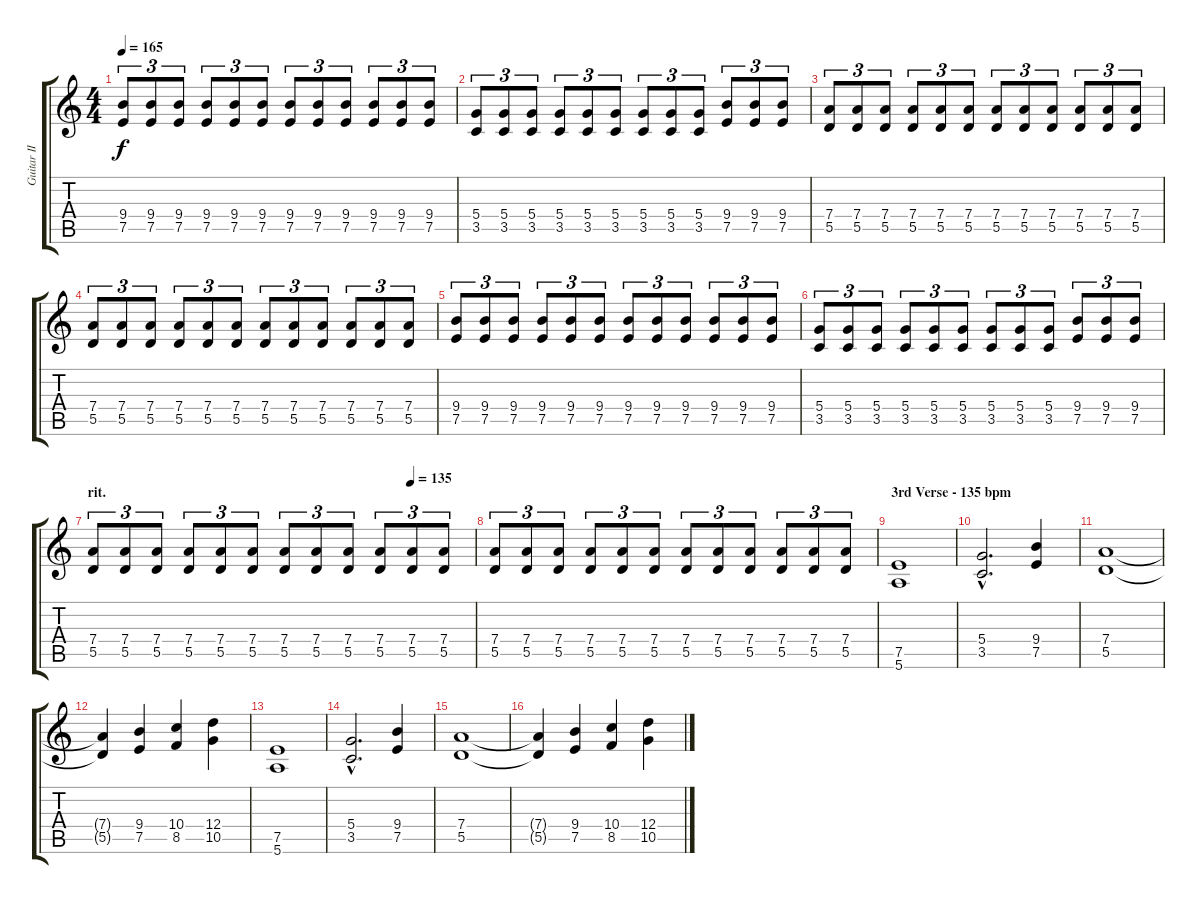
\track ("Guitar II" "Guitar II") {instrument distortionguitar}
\staff {score tabs}
\tuning (E4 B3 G3 D3 A2 E2) {hide}
\ts (4 4)
\tempo 165
\clef g2
\ks c
(9.4 7.5).8{tu (3 2) dy f} (9.4 7.5).8{tu (3 2)} (9.4 7.5).8{tu (3 2)} (9.4 7.5).8{tu (3 2)} (9.4 7.5).8{tu (3 2)} (9.4 7.5).8{tu (3 2)} (9.4 7.5).8{tu (3 2)} (9.4 7.5).8{tu (3 2)} (9.4 7.5).8{tu (3 2)} (9.4 7.5).8{tu (3 2)} (9.4 7.5).8{tu (3 2)} (9.4 7.5).8{tu (3 2)} |
(5.4 3.5).8{tu (3 2)} (5.4 3.5).8{tu (3 2)} (5.4 3.5).8{tu (3 2)} (5.4 3.5).8{tu (3 2)} (5.4 3.5).8{tu (3 2)} (5.4 3.5).8{tu (3 2)} (5.4 3.5).8{tu (3 2)} (5.4 3.5).8{tu (3 2)} (5.4 3.5).8{tu (3 2)} (9.4 7.5).8{tu (3 2)} (9.4 7.5).8{tu (3 2)} (9.4 7.5).8{tu (3 2)} |
(7.4 5.5).8{tu (3 2)} (7.4 5.5).8{tu (3 2)} (7.4 5.5).8{tu (3 2)} (7.4 5.5).8{tu (3 2)} (7.4 5.5).8{tu (3 2)} (7.4 5.5).8{tu (3 2)} (7.4 5.5).8{tu (3 2)} (7.4 5.5).8{tu (3 2)} (7.4 5.5).8{tu (3 2)} (7.4 5.5).8{tu (3 2)} (7.4 5.5).8{tu (3 2)} (7.4 5.5).8{tu (3 2)} |
(7.4 5.5).8{tu (3 2)} (7.4 5.5).8{tu (3 2)} (7.4 5.5).8{tu (3 2)} (7.4 5.5).8{tu (3 2)} (7.4 5.5).8{tu (3 2)} (7.4 5.5).8{tu (3 2)} (7.4 5.5).8{tu (3 2)} (7.4 5.5).8{tu (3 2)} (7.4 5.5).8{tu (3 2)} (7.4 5.5).8{tu (3 2)} (7.4 5.5).8{tu (3 2)} (7.4 5.5).8{tu (3 2)} |
(9.4 7.5).8{tu (3 2)} (9.4 7.5).8{tu (3 2)} (9.4 7.5).8{tu (3 2)} (9.4 7.5).8{tu (3 2)} (9.4 7.5).8{tu (3 2)} (9.4 7.5).8{tu (3 2)} (9.4 7.5).8{tu (3 2)} (9.4 7.5).8{tu (3 2)} (9.4 7.5).8{tu (3 2)} (9.4 7.5).8{tu (3 2)} (9.4 7.5).8{tu (3 2)} (9.4 7.5).8{tu (3 2)} |
(5.4 3.5).8{tu (3 2)} (5.4 3.5).8{tu (3 2)} (5.4 3.5).8{tu (3 2)} (5.4 3.5).8{tu (3 2)} (5.4 3.5).8{tu (3 2)} (5.4 3.5).8{tu (3 2)} (5.4 3.5).8{tu (3 2)} (5.4 3.5).8{tu (3 2)} (5.4 3.5).8{tu (3 2)} (9.4 7.5).8{tu (3 2)} (9.4 7.5).8{tu (3 2)} (9.4 7.5).8{tu (3 2)} |
\section ("" "rit.")
\tempo (135 0.8333333333333334)
(7.4 5.5).8{tu (3 2)} (7.4 5.5).8{tu (3 2)} (7.4 5.5).8{tu (3 2)} (7.4 5.5).8{tu (3 2)} (7.4 5.5).8{tu (3 2)} (7.4 5.5).8{tu (3 2)} (7.4 5.5).8{tu (3 2)} (7.4 5.5).8{tu (3 2)} (7.4 5.5).8{tu (3 2)} (7.4 5.5).8{tu (3 2)} (7.4 5.5).8{tu (3 2)} (7.4 5.5).8{tu (3 2)} |
(7.4 5.5).8{tu (3 2)} (7.4 5.5).8{tu (3 2)} (7.4 5.5).8{tu (3 2)} (7.4 5.5).8{tu (3 2)} (7.4 5.5).8{tu (3 2)} (7.4 5.5).8{tu (3 2)} (7.4 5.5).8{tu (3 2)} (7.4 5.5).8{tu (3 2)} (7.4 5.5).8{tu (3 2)} (7.4 5.5).8{tu (3 2)} (7.4 5.5).8{tu (3 2)} (7.4 5.5).8{tu (3 2)} |
\section ("" "3rd Verse - 135 bpm")
(7.5 5.6).1 |
(5.4{hac} 3.5{hac}).2{d} (9.4 7.5).4 |
(7.4 5.5).1 |
(7.4{t} 5.5{t}).4 (9.4 7.5).4 (10.4 8.5).4 (12.4 10.5).4 |
(7.5 5.6).1 |
(5.4{hac} 3.5{hac}).2{d} (9.4 7.5).4 |
(7.4 5.5).1 |
(7.4{t} 5.5{t}).4 (9.4 7.5).4 (10.4 8.5).4 (12.4 10.5).4
